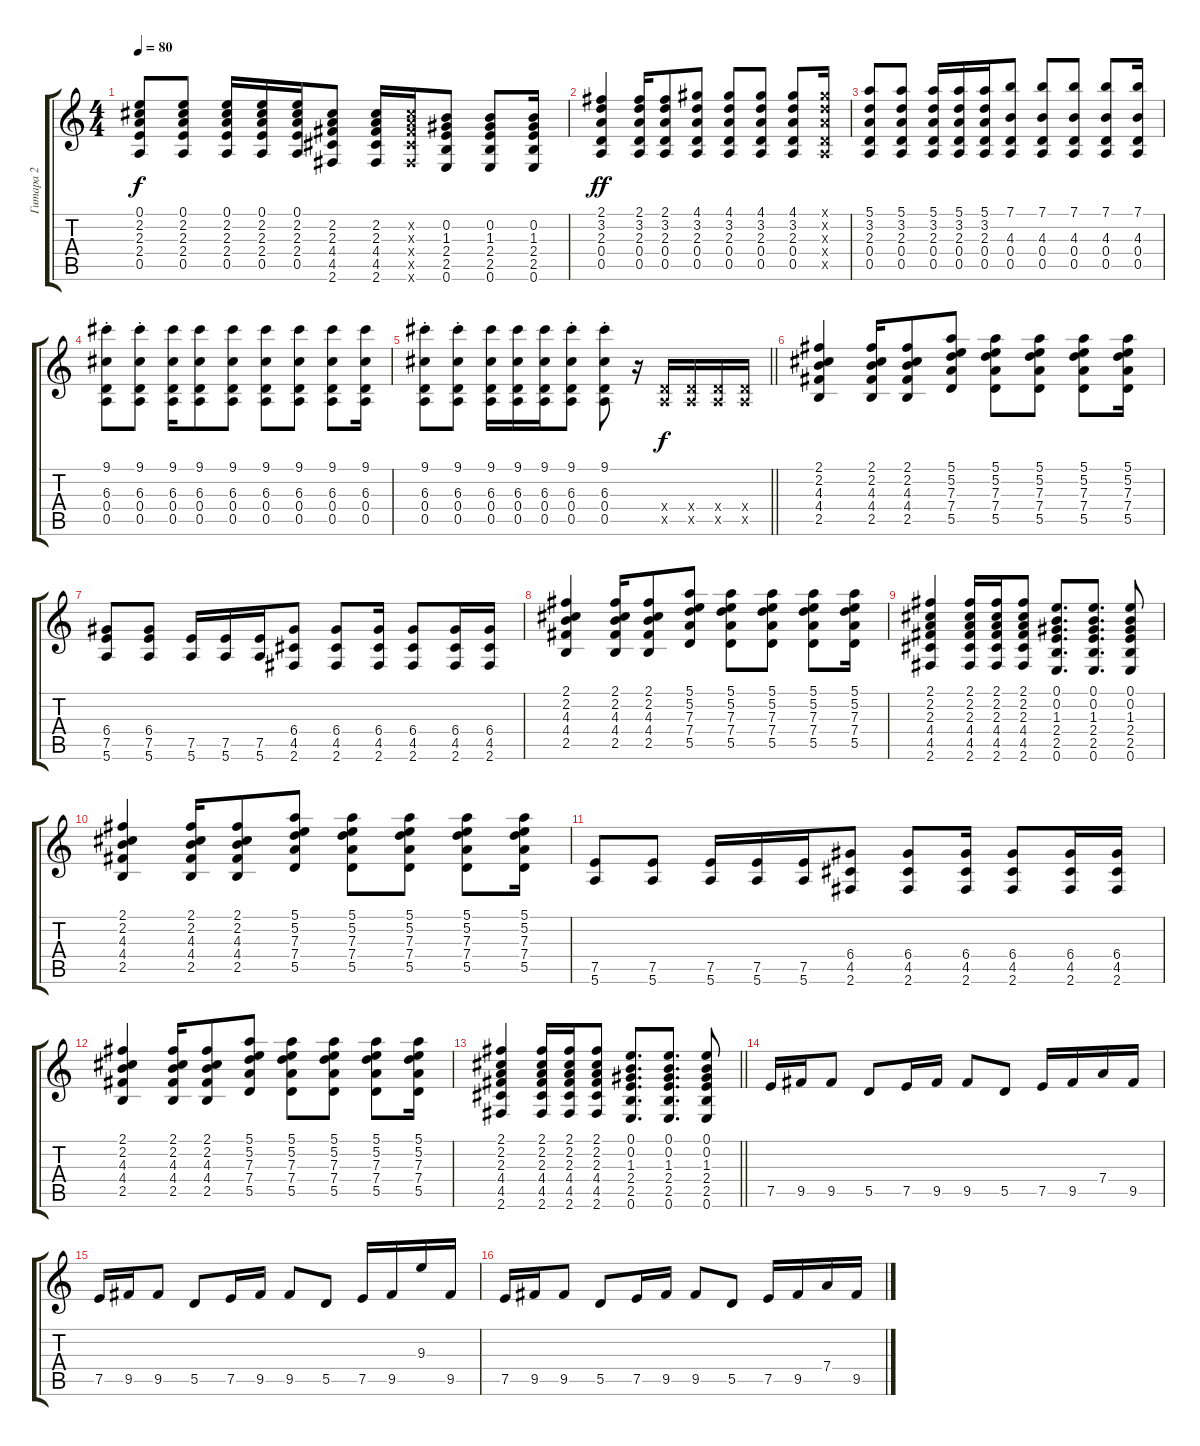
\track ("Гитара 2" "Гитара 2") {instrument acousticguitarsteel}
\staff {score tabs}
\tuning (E4 B3 G3 D3 A2 E2) {hide}
\ts (4 4)
\tempo 80
\clef g2
\ks c
(0.1 2.2 2.3 2.4 0.5).8{dy f} (0.1 2.2 2.3 2.4 0.5).8 (0.1 2.2 2.3 2.4 0.5).16 (0.1 2.2 2.3 2.4 0.5).16 (0.1 2.2 2.3 2.4 0.5).16 (2.2 2.3 4.4 4.5 2.6).8 (2.2 2.3 4.4 4.5 2.6).16 (2.2{x} 2.3{x} 4.4{x} 4.5{x} 2.6{x}).16 (0.2 1.3 2.4 2.5 0.6).8 (0.2 1.3 2.4 2.5 0.6).8 (0.2 1.3 2.4 2.5 0.6).16 |
(2.1 3.2 2.3 0.4 0.5).4{dy ff} (2.1 3.2 2.3 0.4 0.5).16 (2.1 3.2 2.3 0.4 0.5).8 (4.1 3.2 2.3 0.4 0.5).8 (4.1 3.2 2.3 0.4 0.5).8 (4.1 3.2 2.3 0.4 0.5).8 (4.1 3.2 2.3 0.4 0.5).8 (4.1{x} 3.2{x} 2.3{x} 0.4{x} 0.5{x}).16 |
(5.1 3.2 2.3 0.4 0.5).8 (5.1 3.2 2.3 0.4 0.5).8 (5.1 3.2 2.3 0.4 0.5).16 (5.1 3.2 2.3 0.4 0.5).16 (5.1 3.2 2.3 0.4 0.5).16 (7.1 4.3 0.4 0.5).8 (7.1 4.3 0.4 0.5).8 (7.1 4.3 0.4 0.5).8 (7.1 4.3 0.4 0.5).8 (7.1 4.3 0.4 0.5).16 |
(9.1{st} 6.3{st} 0.4{st} 0.5{st}).8 (9.1{st} 6.3{st} 0.4{st} 0.5{st}).8 (9.1 6.3 0.4 0.5).16 (9.1 6.3 0.4 0.5).8 (9.1 6.3 0.4 0.5).8 (9.1 6.3 0.4 0.5).8 (9.1 6.3 0.4 0.5).8 (9.1 6.3 0.4 0.5).8 (9.1 6.3 0.4 0.5).16 |
\barLineRight lightlight
(9.1{st} 6.3{st} 0.4{st} 0.5{st}).8 (9.1{st} 6.3{st} 0.4{st} 0.5{st}).8 (9.1 6.3 0.4 0.5).16 (9.1 6.3 0.4 0.5).16 (9.1 6.3 0.4 0.5).16 (9.1{st} 6.3{st} 0.4{st} 0.5{st}).8 (9.1{st} 6.3{st} 0.4{st} 0.5{st}).8 r.16 (0.4{x} 0.5{x}).16{dy f} (0.4{x} 0.5{x}).16 (0.4{x} 0.5{x}).16 (0.4{x} 0.5{x}).16 |
(2.1 2.2 4.3 4.4 2.5).4 (2.1 2.2 4.3 4.4 2.5).16 (2.1 2.2 4.3 4.4 2.5).8 (5.1 5.2 7.3 7.4 5.5).8 (5.1 5.2 7.3 7.4 5.5).8 (5.1 5.2 7.3 7.4 5.5).8 (5.1 5.2 7.3 7.4 5.5).8 (5.1 5.2 7.3 7.4 5.5).16 |
(6.4 7.5 5.6).8 (6.4 7.5 5.6).8 (7.5 5.6).16 (7.5 5.6).16 (7.5 5.6).16 (6.4 4.5 2.6).8 (6.4 4.5 2.6).8 (6.4 4.5 2.6).16 (6.4 4.5 2.6).8 (6.4 4.5 2.6).16 (6.4 4.5 2.6).16 |
(2.1 2.2 4.3 4.4 2.5).4 (2.1 2.2 4.3 4.4 2.5).16 (2.1 2.2 4.3 4.4 2.5).8 (5.1 5.2 7.3 7.4 5.5).8 (5.1 5.2 7.3 7.4 5.5).8 (5.1 5.2 7.3 7.4 5.5).8 (5.1 5.2 7.3 7.4 5.5).8 (5.1 5.2 7.3 7.4 5.5).16 |
(2.1 2.2 2.3 4.4 4.5 2.6).4 (2.1 2.2 2.3 4.4 4.5 2.6).16 (2.1 2.2 2.3 4.4 4.5 2.6).16 (2.1 2.2 2.3 4.4 4.5 2.6).8 (0.1 0.2 1.3 2.4 2.5 0.6).8{d} (0.1 0.2 1.3 2.4 2.5 0.6).8{d} (0.1 0.2 1.3 2.4 2.5 0.6).8 |
(2.1 2.2 4.3 4.4 2.5).4 (2.1 2.2 4.3 4.4 2.5).16 (2.1 2.2 4.3 4.4 2.5).8 (5.1 5.2 7.3 7.4 5.5).8 (5.1 5.2 7.3 7.4 5.5).8 (5.1 5.2 7.3 7.4 5.5).8 (5.1 5.2 7.3 7.4 5.5).8 (5.1 5.2 7.3 7.4 5.5).16 |
(7.5 5.6).8 (7.5 5.6).8 (7.5 5.6).16 (7.5 5.6).16 (7.5 5.6).16 (6.4 4.5 2.6).8 (6.4 4.5 2.6).8 (6.4 4.5 2.6).16 (6.4 4.5 2.6).8 (6.4 4.5 2.6).16 (6.4 4.5 2.6).16 |
(2.1 2.2 4.3 4.4 2.5).4 (2.1 2.2 4.3 4.4 2.5).16 (2.1 2.2 4.3 4.4 2.5).8 (5.1 5.2 7.3 7.4 5.5).8 (5.1 5.2 7.3 7.4 5.5).8 (5.1 5.2 7.3 7.4 5.5).8 (5.1 5.2 7.3 7.4 5.5).8 (5.1 5.2 7.3 7.4 5.5).16 |
\barLineRight lightlight
(2.1 2.2 2.3 4.4 4.5 2.6).4 (2.1 2.2 2.3 4.4 4.5 2.6).16 (2.1 2.2 2.3 4.4 4.5 2.6).16 (2.1 2.2 2.3 4.4 4.5 2.6).8 (0.1 0.2 1.3 2.4 2.5 0.6).8{d} (0.1 0.2 1.3 2.4 2.5 0.6).8{d} (0.1 0.2 1.3 2.4 2.5 0.6).8 |
7.5.16 9.5.16 9.5.8 5.5.8 7.5.16 9.5.16 9.5.8 5.5.8 7.5.16 9.5.16 7.4.16 9.5.16 |
7.5.16 9.5.16 9.5.8 5.5.8 7.5.16 9.5.16 9.5.8 5.5.8 7.5.16 9.5.16 9.3.16 9.5.16 |
7.5.16 9.5.16 9.5.8 5.5.8 7.5.16 9.5.16 9.5.8 5.5.8 7.5.16 9.5.16 7.4.16 9.5.16
